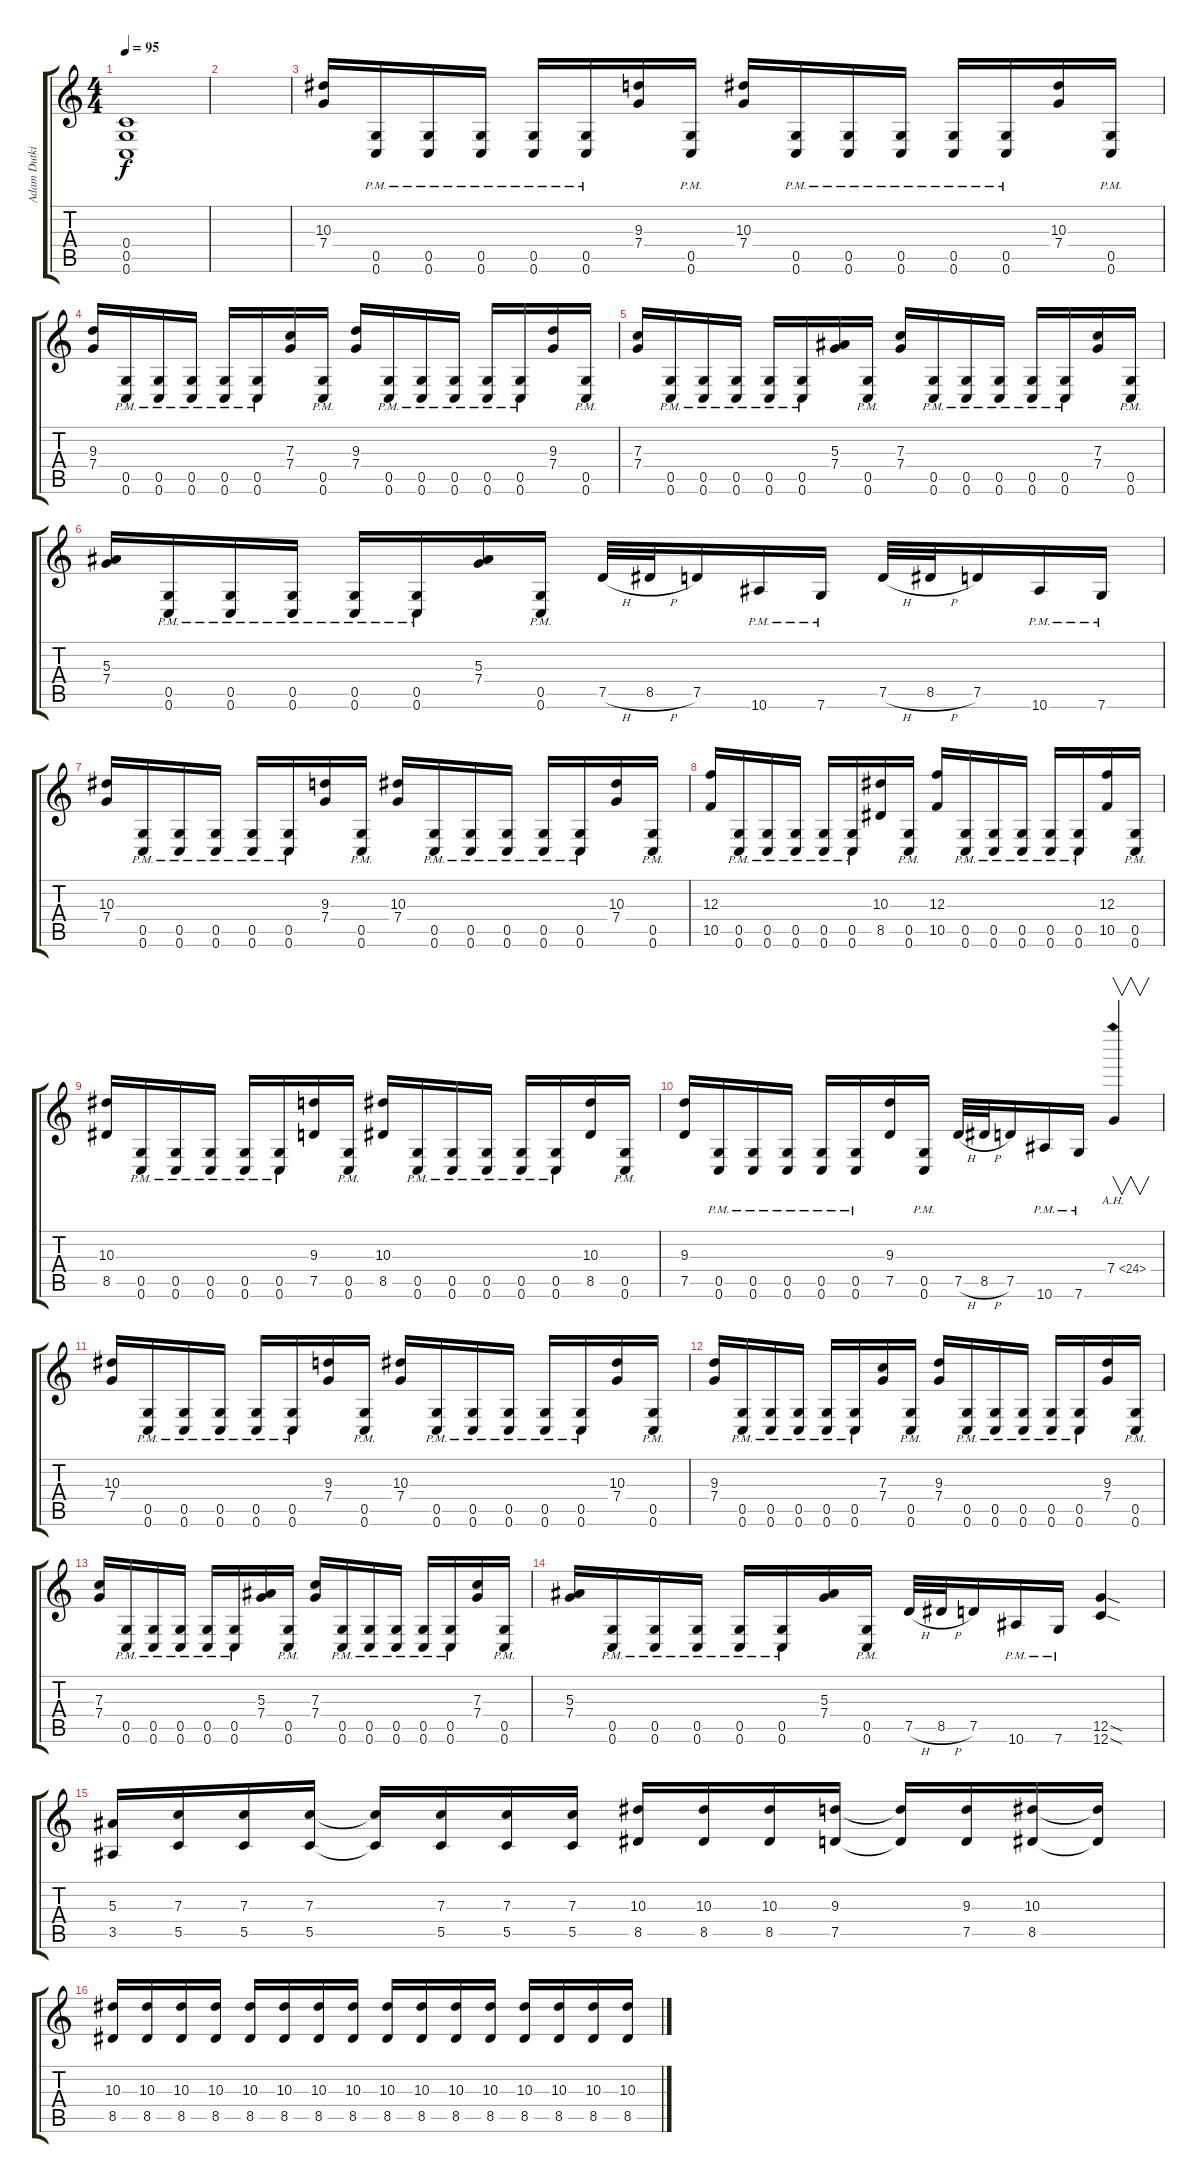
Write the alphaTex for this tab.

\track ("Adam Dutkiewicz" "Adam Dutki") {instrument overdrivenguitar}
\staff {score tabs}
\tuning (D4 A3 F3 C3 G2 C2) {hide}
\ts (4 4)
\tempo 95
\clef g2
\ks c
(0.4{t} 0.5{t} 0.6{t}).1{dy f} |
|
(10.3 7.4).16 (0.5{pm} 0.6{pm}).16 (0.5{pm} 0.6{pm}).16 (0.5{pm} 0.6{pm}).16 (0.5{pm} 0.6{pm}).16 (0.5{pm} 0.6{pm}).16 (9.3 7.4).16 (0.5{pm} 0.6{pm}).16 (10.3 7.4).16 (0.5{pm} 0.6{pm}).16 (0.5{pm} 0.6{pm}).16 (0.5{pm} 0.6{pm}).16 (0.5{pm} 0.6{pm}).16 (0.5{pm} 0.6{pm}).16 (10.3 7.4).16 (0.5{pm} 0.6{pm}).16 |
(9.3 7.4).16 (0.5{pm} 0.6{pm}).16 (0.5{pm} 0.6{pm}).16 (0.5{pm} 0.6{pm}).16 (0.5{pm} 0.6{pm}).16 (0.5{pm} 0.6{pm}).16 (7.3 7.4).16 (0.5{pm} 0.6{pm}).16 (9.3 7.4).16 (0.5{pm} 0.6{pm}).16 (0.5{pm} 0.6{pm}).16 (0.5{pm} 0.6{pm}).16 (0.5{pm} 0.6{pm}).16 (0.5{pm} 0.6{pm}).16 (9.3 7.4).16 (0.5{pm} 0.6{pm}).16 |
(7.3 7.4).16 (0.5{pm} 0.6{pm}).16 (0.5{pm} 0.6{pm}).16 (0.5{pm} 0.6{pm}).16 (0.5{pm} 0.6{pm}).16 (0.5{pm} 0.6{pm}).16 (5.3 7.4).16 (0.5{pm} 0.6{pm}).16 (7.3 7.4).16 (0.5{pm} 0.6{pm}).16 (0.5{pm} 0.6{pm}).16 (0.5{pm} 0.6{pm}).16 (0.5{pm} 0.6{pm}).16 (0.5{pm} 0.6{pm}).16 (7.3 7.4).16 (0.5{pm} 0.6{pm}).16 |
(5.3 7.4).16 (0.5{pm} 0.6{pm}).16 (0.5{pm} 0.6{pm}).16 (0.5{pm} 0.6{pm}).16 (0.5{pm} 0.6{pm}).16 (0.5{pm} 0.6{pm}).16 (5.3 7.4).16 (0.5{pm} 0.6{pm}).16 7.5{h}.32 8.5{h}.32 7.5.16 10.6{pm}.16 7.6{pm}.16 7.5{h}.32 8.5{h}.32 7.5.16 10.6{pm}.16 7.6{pm}.16 |
(10.3 7.4).16 (0.5{pm} 0.6{pm}).16 (0.5{pm} 0.6{pm}).16 (0.5{pm} 0.6{pm}).16 (0.5{pm} 0.6{pm}).16 (0.5{pm} 0.6{pm}).16 (9.3 7.4).16 (0.5{pm} 0.6{pm}).16 (10.3 7.4).16 (0.5{pm} 0.6{pm}).16 (0.5{pm} 0.6{pm}).16 (0.5{pm} 0.6{pm}).16 (0.5{pm} 0.6{pm}).16 (0.5{pm} 0.6{pm}).16 (10.3 7.4).16 (0.5{pm} 0.6{pm}).16 |
(12.3 10.5).16 (0.5{pm} 0.6{pm}).16 (0.5{pm} 0.6{pm}).16 (0.5{pm} 0.6{pm}).16 (0.5{pm} 0.6{pm}).16 (0.5{pm} 0.6{pm}).16 (10.3 8.5).16 (0.5{pm} 0.6{pm}).16 (12.3 10.5).16 (0.5{pm} 0.6{pm}).16 (0.5{pm} 0.6{pm}).16 (0.5{pm} 0.6{pm}).16 (0.5{pm} 0.6{pm}).16 (0.5{pm} 0.6{pm}).16 (12.3 10.5).16 (0.5{pm} 0.6{pm}).16 |
(10.3 8.5).16 (0.5{pm} 0.6{pm}).16 (0.5{pm} 0.6{pm}).16 (0.5{pm} 0.6{pm}).16 (0.5{pm} 0.6{pm}).16 (0.5{pm} 0.6{pm}).16 (9.3 7.5).16 (0.5{pm} 0.6{pm}).16 (10.3 8.5).16 (0.5{pm} 0.6{pm}).16 (0.5{pm} 0.6{pm}).16 (0.5{pm} 0.6{pm}).16 (0.5{pm} 0.6{pm}).16 (0.5{pm} 0.6{pm}).16 (10.3 8.5).16 (0.5{pm} 0.6{pm}).16 |
(9.3 7.5).16 (0.5{pm} 0.6{pm}).16 (0.5{pm} 0.6{pm}).16 (0.5{pm} 0.6{pm}).16 (0.5{pm} 0.6{pm}).16 (0.5{pm} 0.6{pm}).16 (9.3 7.5).16 (0.5{pm} 0.6{pm}).16 7.5{h}.32 8.5{h}.32 7.5.16 10.6{pm}.16 7.6{pm}.16 7.4{ah 17}.4{v} |
(10.3 7.4).16 (0.5{pm} 0.6{pm}).16 (0.5{pm} 0.6{pm}).16 (0.5{pm} 0.6{pm}).16 (0.5{pm} 0.6{pm}).16 (0.5{pm} 0.6{pm}).16 (9.3 7.4).16 (0.5{pm} 0.6{pm}).16 (10.3 7.4).16 (0.5{pm} 0.6{pm}).16 (0.5{pm} 0.6{pm}).16 (0.5{pm} 0.6{pm}).16 (0.5{pm} 0.6{pm}).16 (0.5{pm} 0.6{pm}).16 (10.3 7.4).16 (0.5{pm} 0.6{pm}).16 |
(9.3 7.4).16 (0.5{pm} 0.6{pm}).16 (0.5{pm} 0.6{pm}).16 (0.5{pm} 0.6{pm}).16 (0.5{pm} 0.6{pm}).16 (0.5{pm} 0.6{pm}).16 (7.3 7.4).16 (0.5{pm} 0.6{pm}).16 (9.3 7.4).16 (0.5{pm} 0.6{pm}).16 (0.5{pm} 0.6{pm}).16 (0.5{pm} 0.6{pm}).16 (0.5{pm} 0.6{pm}).16 (0.5{pm} 0.6{pm}).16 (9.3 7.4).16 (0.5{pm} 0.6{pm}).16 |
(7.3 7.4).16 (0.5{pm} 0.6{pm}).16 (0.5{pm} 0.6{pm}).16 (0.5{pm} 0.6{pm}).16 (0.5{pm} 0.6{pm}).16 (0.5{pm} 0.6{pm}).16 (5.3 7.4).16 (0.5{pm} 0.6{pm}).16 (7.3 7.4).16 (0.5{pm} 0.6{pm}).16 (0.5{pm} 0.6{pm}).16 (0.5{pm} 0.6{pm}).16 (0.5{pm} 0.6{pm}).16 (0.5{pm} 0.6{pm}).16 (7.3 7.4).16 (0.5{pm} 0.6{pm}).16 |
(5.3 7.4).16 (0.5{pm} 0.6{pm}).16 (0.5{pm} 0.6{pm}).16 (0.5{pm} 0.6{pm}).16 (0.5{pm} 0.6{pm}).16 (0.5{pm} 0.6{pm}).16 (5.3 7.4).16 (0.5{pm} 0.6{pm}).16 7.5{h}.32 8.5{h}.32 7.5.16 10.6{pm}.16 7.6{pm}.16 (12.5{sod} 12.6{sod}).4 |
(5.3 3.5).16 (7.3 5.5).16 (7.3 5.5).16 (7.3 5.5).16 (7.3{t} 5.5{t}).16 (7.3 5.5).16 (7.3 5.5).16 (7.3 5.5).16 (10.3 8.5).16 (10.3 8.5).16 (10.3 8.5).16 (9.3 7.5).16 (9.3{t} 7.5{t}).16 (9.3 7.5).16 (10.3 8.5).16 (10.3{t} 8.5{t}).16 |
(10.3 8.5).16 (10.3 8.5).16 (10.3 8.5).16 (10.3 8.5).16 (10.3 8.5).16 (10.3 8.5).16 (10.3 8.5).16 (10.3 8.5).16 (10.3 8.5).16 (10.3 8.5).16 (10.3 8.5).16 (10.3 8.5).16 (10.3 8.5).16 (10.3 8.5).16 (10.3 8.5).16 (10.3 8.5).16
